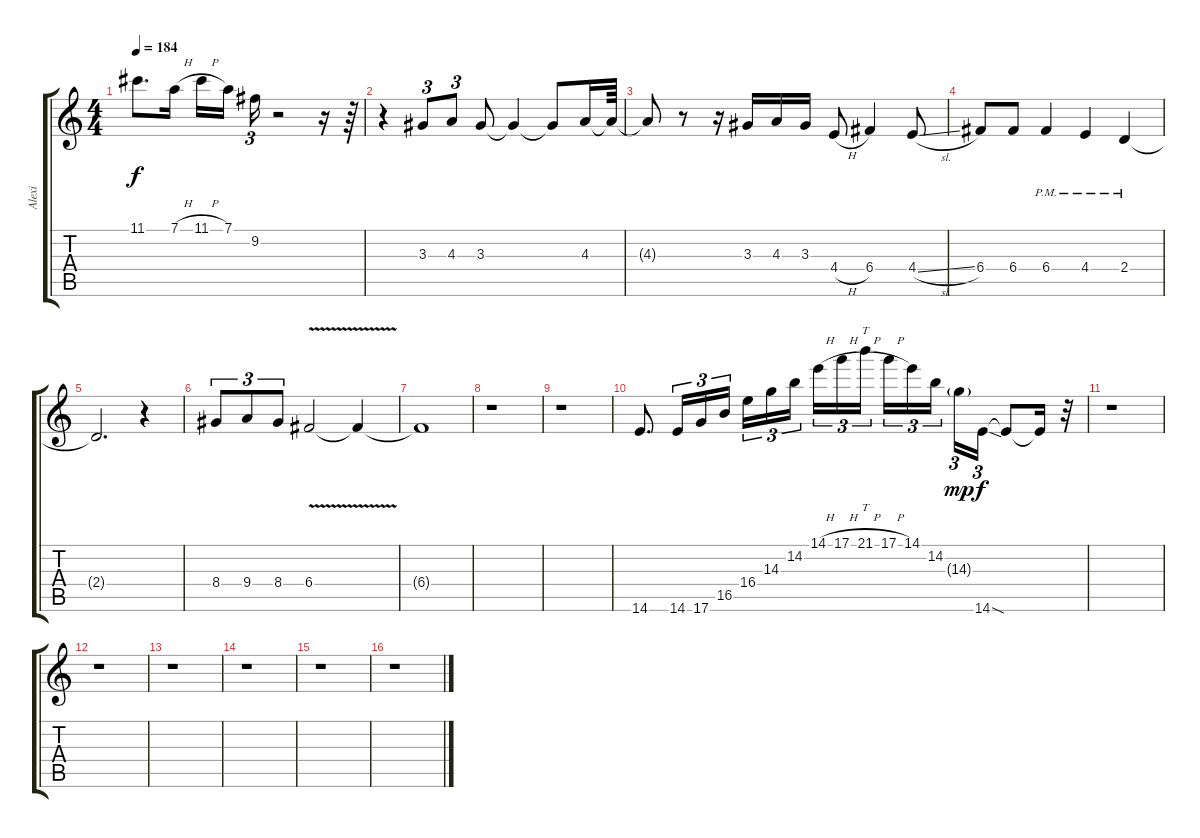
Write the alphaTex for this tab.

\track ("Alexi" "Alexi") {instrument distortionguitar}
\staff {score tabs}
\tuning (D4 A3 F3 C3 G2 D2) {hide}
\ts (4 4)
\tempo 184
\clef g2
\ks c
11.1.8{d dy f} 7.1{h}.16 11.1{h}.16 7.1.16{beam splitsecondary} 9.2.16{tu (3 2)} r.2 r.16 r.64 |
r.4 3.3.8{tu (3 2)} 4.3.8{tu (3 2)} 3.3.8 3.3{t}.4 3.3{t}.8 4.3.16 4.3{t}.64 |
4.3{t}.8 r.8 r.16 3.3.16 4.3.16 3.3.16 4.4{h}.8 6.4.4 4.4{sl}.8 |
6.4.8 6.4.8 6.4{pm}.4 4.4{pm}.4 2.4{pm}.4 |
2.4{t}.2{d} r.4 |
8.4.8{tu (3 2)} 9.4.8{tu (3 2)} 8.4.8{tu (3 2)} 6.4{v}.2 6.4{t}.4 |
6.4{t}.1 |
r.1 |
r.1 |
14.6.8{d} 14.6.16{tu (3 2)} 17.6.16{tu (3 2)} 16.5.16{tu (3 2) beam splitsecondary} 16.4.16{tu (3 2)} 14.3.16{tu (3 2)} 14.2.16{tu (3 2) beam splitsecondary} 14.1{h}.16{tu (3 2)} 17.1{h}.16{tu (3 2)} 21.1{h}.16{tt tu (3 2) beam splitsecondary} 17.1{h}.16{tu (3 2)} 14.1.16{tu (3 2)} 14.2.16{tu (3 2) beam splitsecondary} 14.3{g}.16{tu (3 2) dy mp} 14.6{sod}.16{tu (3 2) dy f} 14.6{t}.8 14.6{t}.16 r.32 |
r.1 |
r.1 |
r.1 |
r.1 |
r.1 |
r.1
